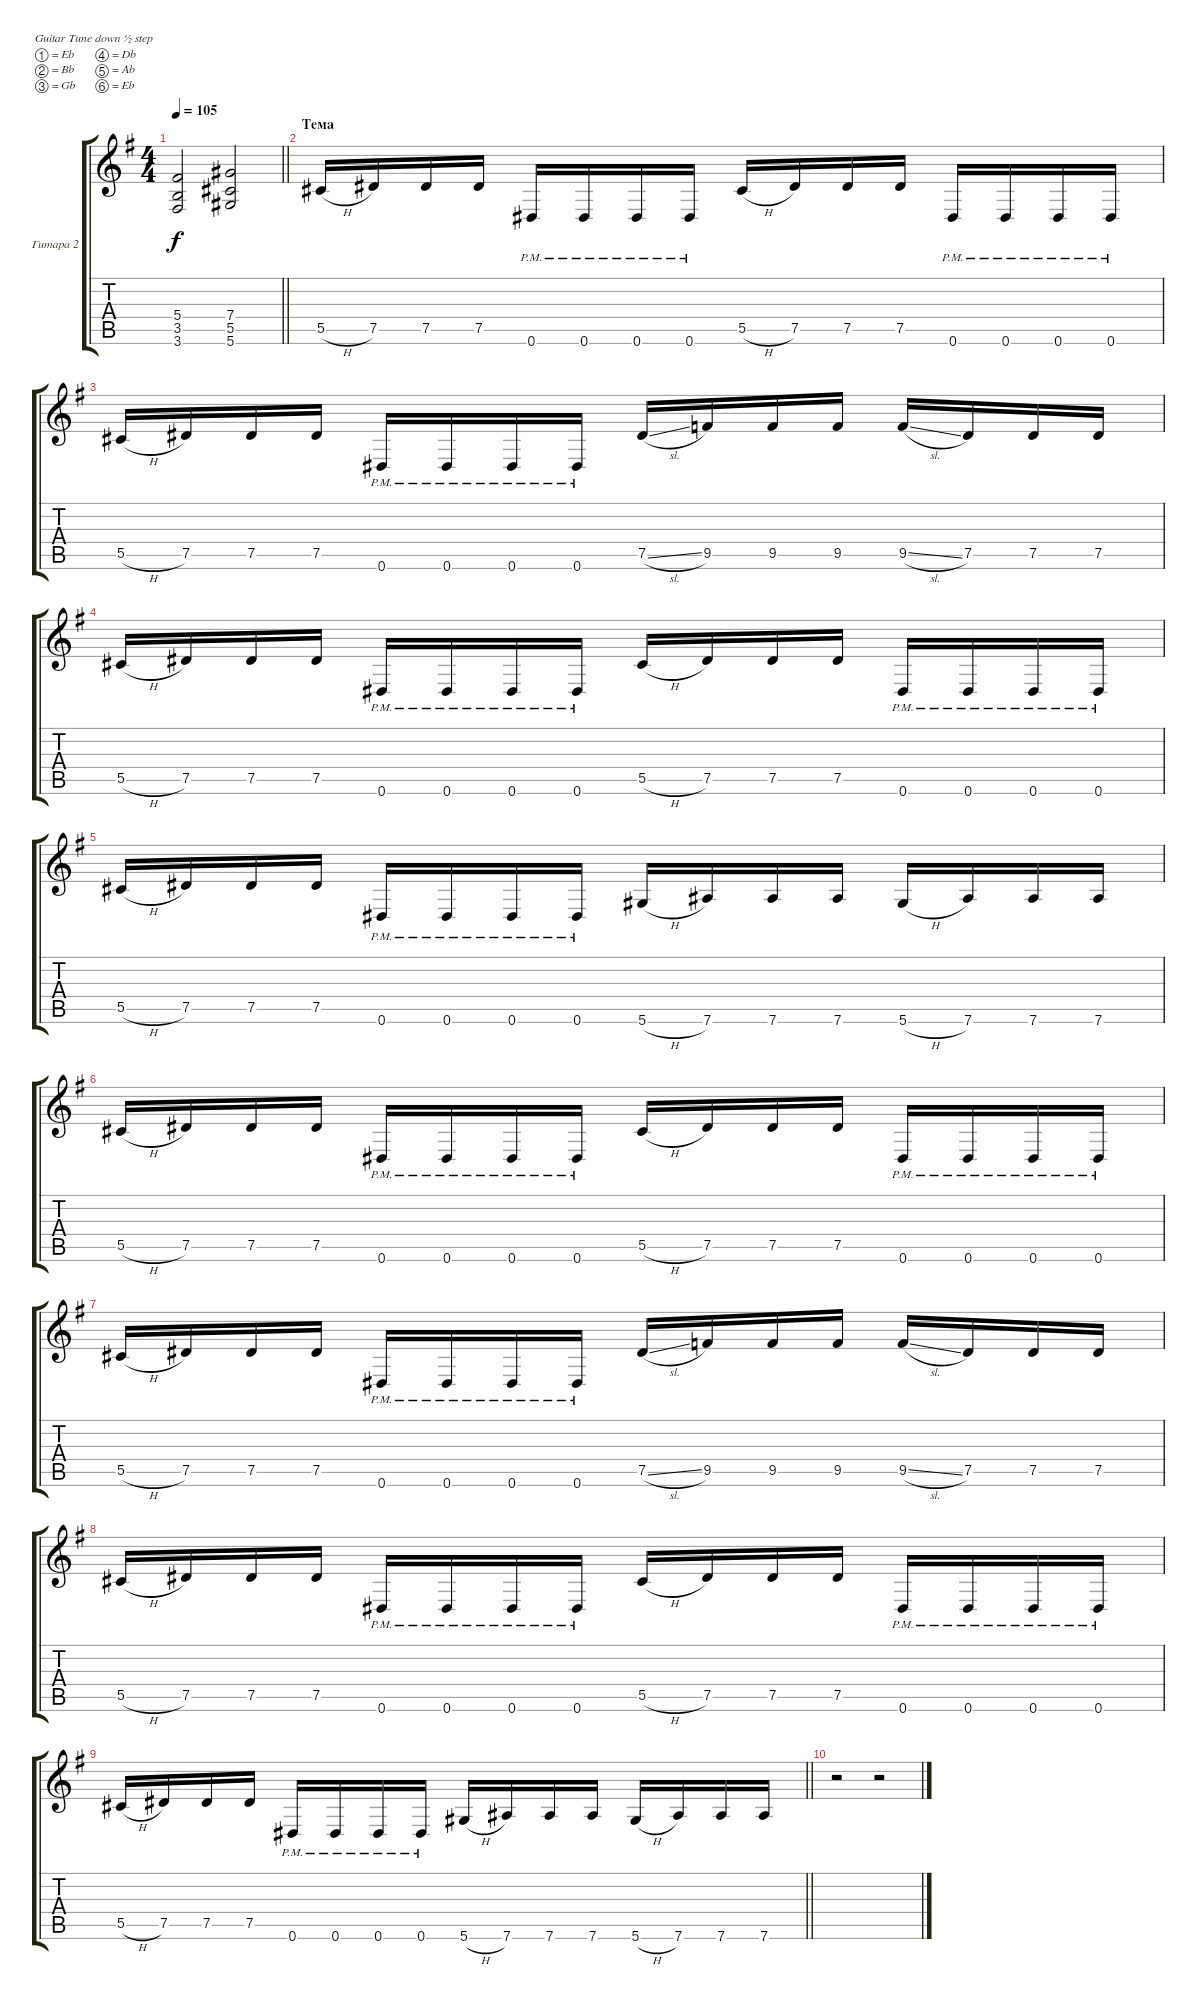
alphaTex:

\bracketExtendMode groupsimilarinstruments
\firstSystemTrackNameMode fullname
\otherSystemsTrackNameMode fullname
\firstSystemTrackNameOrientation horizontal
\otherSystemsTrackNameOrientation horizontal
\chordDiagramsInScore
\track ("Гитара 2" "E-Gt") {instrument distortionguitar}
\staff {score tabs}
\tuning (Eb4 Bb3 Gb3 Db3 Ab2 Eb2)
\ts (4 4)
\tempo 105
\clef g2
\barLineRight lightlight
\ks eminor
(5.4 3.5 3.6).2{dy f} (7.4 5.5 5.6).2 |
\section ("" "Тема")
5.5{h}.16 7.5.16 7.5.16 7.5.16 0.6{pm}.16 0.6{pm}.16 0.6{pm}.16 0.6{pm}.16 5.5{h}.16 7.5.16 7.5.16 7.5.16 0.6{pm}.16 0.6{pm}.16 0.6{pm}.16 0.6{pm}.16 |
5.5{h}.16 7.5.16 7.5.16 7.5.16 0.6{pm}.16 0.6{pm}.16 0.6{pm}.16 0.6{pm}.16 7.5{sl}.16 9.5.16 9.5.16 9.5.16 9.5{sl}.16 7.5.16 7.5.16 7.5.16 |
5.5{h}.16 7.5.16 7.5.16 7.5.16 0.6{pm}.16 0.6{pm}.16 0.6{pm}.16 0.6{pm}.16 5.5{h}.16 7.5.16 7.5.16 7.5.16 0.6{pm}.16 0.6{pm}.16 0.6{pm}.16 0.6{pm}.16 |
5.5{h}.16 7.5.16 7.5.16 7.5.16 0.6{pm}.16 0.6{pm}.16 0.6{pm}.16 0.6{pm}.16 5.6{h}.16 7.6.16 7.6.16 7.6.16 5.6{h}.16 7.6.16 7.6.16 7.6.16 |
5.5{h}.16 7.5.16 7.5.16 7.5.16 0.6{pm}.16 0.6{pm}.16 0.6{pm}.16 0.6{pm}.16 5.5{h}.16 7.5.16 7.5.16 7.5.16 0.6{pm}.16 0.6{pm}.16 0.6{pm}.16 0.6{pm}.16 |
5.5{h}.16 7.5.16 7.5.16 7.5.16 0.6{pm}.16 0.6{pm}.16 0.6{pm}.16 0.6{pm}.16 7.5{sl}.16 9.5.16 9.5.16 9.5.16 9.5{sl}.16 7.5.16 7.5.16 7.5.16 |
5.5{h}.16 7.5.16 7.5.16 7.5.16 0.6{pm}.16 0.6{pm}.16 0.6{pm}.16 0.6{pm}.16 5.5{h}.16 7.5.16 7.5.16 7.5.16 0.6{pm}.16 0.6{pm}.16 0.6{pm}.16 0.6{pm}.16 |
\barLineRight lightlight
5.5{h}.16 7.5.16 7.5.16 7.5.16 0.6{pm}.16 0.6{pm}.16 0.6{pm}.16 0.6{pm}.16 5.6{h}.16 7.6.16 7.6.16 7.6.16 5.6{h}.16 7.6.16 7.6.16 7.6.16 |
r.2 r.2
